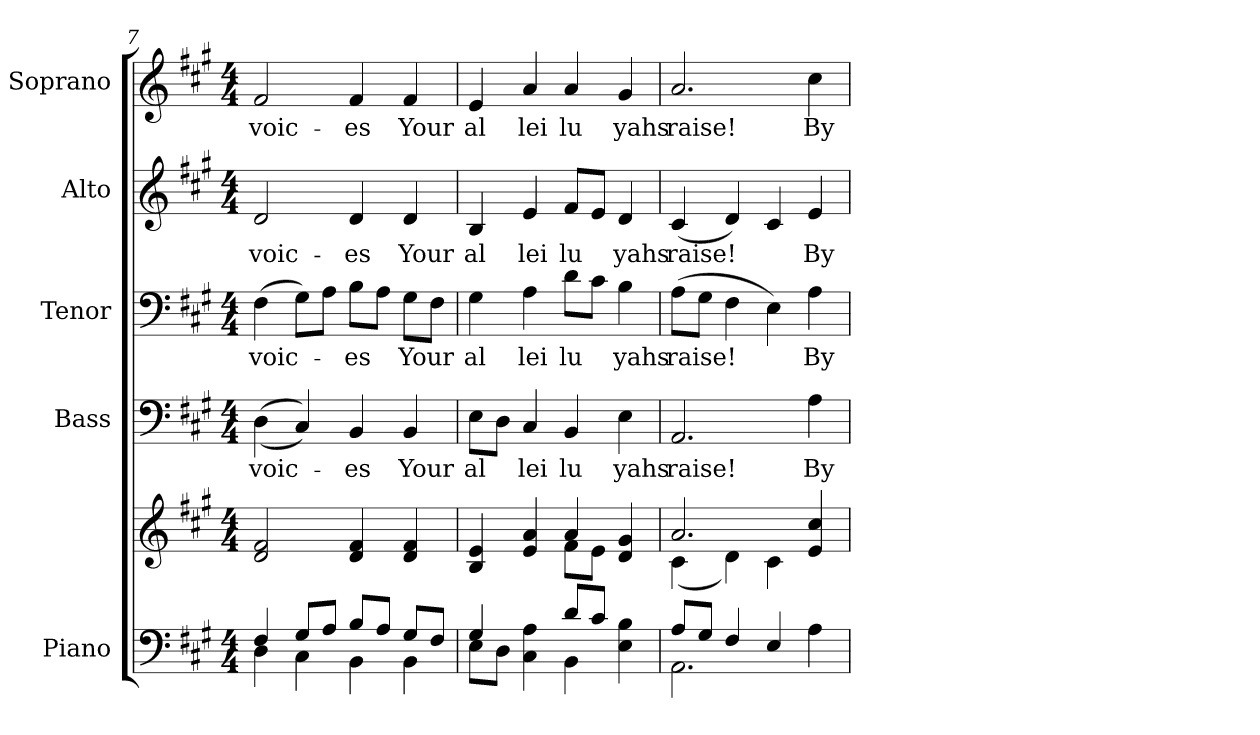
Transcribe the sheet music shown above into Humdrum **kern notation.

**kern	**kern	**kern	**text	**kern	**text	**kern	**text	**kern	**text
*part5	*part5	*part4	*part4	*part3	*part3	*part2	*part2	*part1	*part1
*staff6	*staff5	*staff4	*staff4	*staff3	*staff3	*staff2	*staff2	*staff1	*staff1
*I"Piano	*	*I"Bass	*	*I"Tenor	*	*I"Alto	*	*I"Soprano	*
*I'Pno.	*	*I'B.	*	*I'T.	*	*I'A.	*	*I'S.	*
*clefF4	*clefG2	*clefF4	*	*clefF4	*	*clefG2	*	*clefG2	*
*k[f#c#g#]	*k[f#c#g#]	*k[f#c#g#]	*	*k[f#c#g#]	*	*k[f#c#g#]	*	*k[f#c#g#]	*
*A:	*A:	*A:	*	*A:	*	*A:	*	*A:	*
*M4/4	*M4/4	*M4/4	*	*M4/4	*	*M4/4	*	*M4/4	*
=7	=7	=7	=7	=7	=7	=7	=7	=7	=7
*^	*	*	*	*	*	*	*	*	*
!	!	!	!	!LO:LY:b:color=#000000	!	!	!	!	!	!
!	!	!	!	!	!	!LO:LY:b:color=#000000	!	!	!	!
!	!	!	!	!	!	!	!	!LO:LY:b:color=#000000	!	!
!	!	!	!	!	!	!	!	!	!	!LO:LY:b:color=#000000
4F#i/	4Di\	2di/ 2f#i	((4Di\	voic-	(4F#i\	voic-	2di/	voic-	2f#i/	voic-
8G#i/L	4C#i\	.	4C#i/))	.	8G#i\L)	.	.	.	.	.
8Ai/J	.	.	.	.	8Ai\J	.	.	.	.	.
!	!	!	!	!LO:LY:b:color=#000000	!	!	!	!	!	!
!	!	!	!	!	!	!LO:LY:b:color=#000000	!	!	!	!
!	!	!	!	!	!	!	!	!LO:LY:b:color=#000000	!	!
!	!	!	!	!	!	!	!	!	!	!LO:LY:b:color=#000000
8Bi/L	4BBi\	4di/ 4f#i	4BBi/	-es	8Bi\L	-es	4di/	-es	4f#i/	-es
8Ai/J	.	.	.	.	8Ai\J	.	.	.	.	.
!	!	!	!	!LO:LY:b:color=#000000	!	!	!	!	!	!
!	!	!	!	!	!	!LO:LY:b:color=#000000	!	!	!	!
!	!	!	!	!	!	!	!	!LO:LY:b:color=#000000	!	!
!	!	!	!	!	!	!	!	!	!	!LO:LY:b:color=#000000
8G#i/L	4BBi\	4di/ 4f#i	4BBi/	Your	8G#i\L	Your	4di/	Your	4f#i/	Your
8F#i/J	.	.	.	.	8F#i\J	.	.	.	.	.
!!LO:PB:g=z
=8	=8	=8	=8	=8	=8	=8	=8	=8	=8	=8
*	*	*^	*	*	*	*	*	*	*	*
!	!	!	!	!	!LO:LY:b:color=#000000	!	!	!	!	!	!
!	!	!	!	!	!	!	!LO:LY:b:color=#000000	!	!	!	!
!	!	!	!	!	!	!	!	!	!LO:LY:b:color=#000000	!	!
!	!	!	!	!	!	!	!	!	!	!	!LO:LY:b:color=#000000
4G#i/	8Ei\L	4Bi/ 4ei	2ryy	8Ei\L	al	4G#i\	al	4Bi/	al	4ei/	al
.	8Di\J	.	.	8Di\J	.	.	.	.	.	.	.
!	!	!	!	!	!LO:LY:b:color=#000000	!	!	!	!	!	!
!	!	!	!	!	!	!	!LO:LY:b:color=#000000	!	!	!	!
!	!	!	!	!	!	!	!	!	!LO:LY:b:color=#000000	!	!
!	!	!	!	!	!	!	!	!	!	!	!LO:LY:b:color=#000000
4C#i\ 4Ai	4ryy	4ei/ 4ai	.	4C#i/	lei	4Ai\	lei	4ei/	lei	4ai/	lei
!	!	!	!	!	!LO:LY:b:color=#000000	!	!	!	!	!	!
!	!	!	!	!	!	!	!LO:LY:b:color=#000000	!	!	!	!
!	!	!	!	!	!	!	!	!	!LO:LY:b:color=#000000	!	!
!	!	!	!	!	!	!	!	!	!	!	!LO:LY:b:color=#000000
8di/L	4BBi\	4ai/	8f#i\L	4BBi/	lu	8di\L	lu	8f#i/L	lu	4ai/	lu
8c#i/J	.	.	8ei\J	.	.	8c#i\J	.	8ei/J	.	.	.
!	!	!	!	!	!LO:LY:b:color=#000000	!	!	!	!	!	!
!	!	!	!	!	!	!	!LO:LY:b:color=#000000	!	!	!	!
!	!	!	!	!	!	!	!	!	!LO:LY:b:color=#000000	!	!
!	!	!	!	!	!	!	!	!	!	!	!LO:LY:b:color=#000000
4Ei\ 4Bi	4ryy	4di/ 4g#i	4ryy	4Ei\	yahs	4Bi\	yahs	4di/	yahs	4g#i/	yahs
=9	=9	=9	=9	=9	=9	=9	=9	=9	=9	=9	=9
!	!	!	!	!	!LO:LY:b:color=#000000	!	!	!	!	!	!
!	!	!	!	!	!	!	!LO:LY:b:color=#000000	!	!	!	!
!	!	!	!	!	!	!	!	!	!LO:LY:b:color=#000000	!	!
!	!	!	!	!	!	!	!	!	!	!	!LO:LY:b:color=#000000
8Ai/L	2.AAi\	2.ai/	(4c#i\	2.AAi/	raise!	(8Ai\L	raise!	(4c#i/	raise!	2.ai/	raise!
8G#i/J	.	.	.	.	.	8G#i\J	.	.	.	.	.
4F#i/	.	.	4di\)	.	.	4F#i\	.	4di/)	.	.	.
4Ei/	.	.	4c#i\	.	.	4Ei\)	.	4c#i/	.	.	.
!	!	!	!	!	!LO:LY:b:color=#000000	!	!	!	!	!	!
!	!	!	!	!	!	!	!LO:LY:b:color=#000000	!	!	!	!
!	!	!	!	!	!	!	!	!	!LO:LY:b:color=#000000	!	!
!	!	!	!	!	!	!	!	!	!	!	!LO:LY:b:color=#000000
4Ai\	4ryy	4ei/ 4cc#i	4ryy	4Ai\	By	4Ai\	By	4ei/	By	4cc#i\	By
*v	*v	*	*	*	*	*	*	*	*	*	*
*	*v	*v	*	*	*	*	*	*	*	*
=	=	=	=	=	=	=	=	=	=
*-	*-	*-	*-	*-	*-	*-	*-	*-	*-
